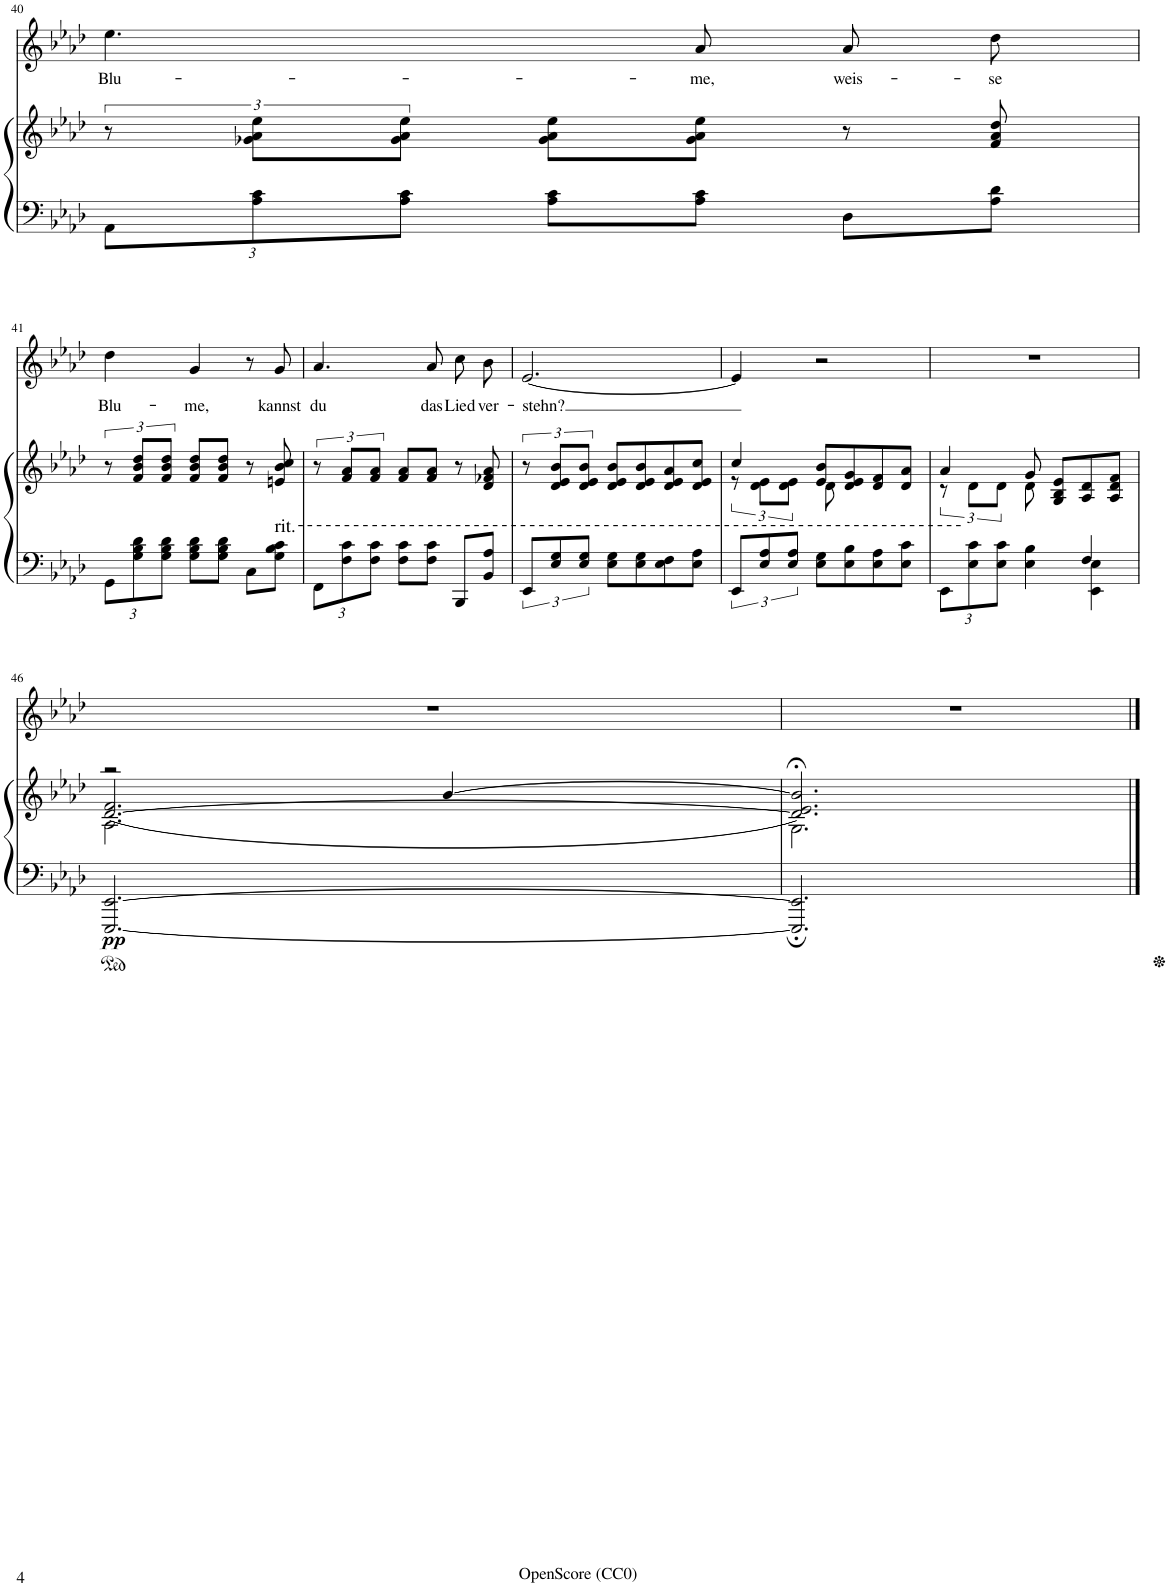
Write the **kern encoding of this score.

**kern	**kern	**dynam	**kern	**text
*part2	*part2	*part2	*part1	*part1
*staff3	*staff2	*staff2/3	*staff1	*staff1
*I"Piano	*	*	*I"Voice	*
*I'Pno	*	*	*	*
!!LO:PB:g=z
*clefF4	*clefG2	*	*clefG2	*
*k[b-e-a-d-]	*k[b-e-a-d-]	*	*k[b-e-a-d-]	*
*M3/4	*M3/4	*	*M3/4	*
*Xbrackettup	*	*	*	*
=40	=40	=40	=40	=40
!	!	!	!	!LO:LY:b
12AA-\L	12r	.	4.ee-\	Blu-
12A-\ 12c\	12g-X\ 12a-\ 12ee-\L	.	.	.
12A-\ 12c\J	12g-\ 12a-\ 12ee-\J	.	.	.
8A-\ 8c\L	8g-\ 8a-\ 8ee-\L	.	.	.
!	!	!	!	!LO:LY:b
8A-\ 8c\J	8g-\ 8a-\ 8ee-\J	.	8a-/	-me,
!	!	!	!	!LO:LY:b
8D-\L	8r	.	8a-\L	weis-
!	!	!	!	!LO:LY:b
8A-\ 8d-\J	8f/ 8a-/ 8dd-/	.	8dd-\J	-se
!!LO:LB:g=z
=41	=41	=41	=41	=41
!	!	!	!	!LO:LY:b
12GG\L	12r	.	4dd-\	Blu-
12G\ 12B-\ 12d-\	12f/ 12b-/ 12dd-/L	.	.	.
12G\ 12B-\ 12d-\J	12f/ 12b-/ 12dd-/J	.	.	.
!	!	!	!	!LO:LY:b
8G\ 8B-\ 8d-\L	8f/ 8b-/ 8dd-/L	.	4g/	-me,
8G\ 8B-\ 8d-\J	8f/ 8b-/ 8dd-/J	.	.	.
8C\L	8r	.	8r	.
!LO:TX:a:t=rit.	!	!	!	!
!	!	!	!	!LO:LY:b
8G\ 8B-\ 8c\J	8en/ 8b-/ 8cc/	.	8g/	kannst
=42	=42	=42	=42	=42
!	!	!	!	!LO:LY:b
12FF\L	12r	.	4.a-/	du
12F\ 12c\	12f/ 12a-/L	.	.	.
12F\ 12c\J	12f/ 12a-/J	.	.	.
8F\ 8c\L	8f/ 8a-/L	.	.	.
!	!	!	!	!LO:LY:b
8F\ 8c\J	8f/ 8a-/J	.	8a-/	das
!	!	!	!	!LO:LY:b
8BBB-/L	8r	.	8cc\L	Lied
!	!	!	!	!LO:LY:b
8BB-/ 8A-/J	8d-/ 8f-X/ 8a-/	.	8b-\J	ver-
=43	=43	=43	=43	=43
*brackettup	*	*	*	*
!	!	!	!	!LO:LY:b
12EE-/L	12r	.	[2.e-/	-stehn?
12E-/ 12G/	12d-/ 12e-/ 12b-/L	.	.	.
12E-/ 12G/J	12d-/ 12e-/ 12b-/J	.	.	.
8E-\ 8G\L	8d-/ 8e-/ 8b-/L	.	.	.
8E-\ 8G\	8d-/ 8e-/ 8b-/	.	.	.
8E-\ 8F\	8d-/ 8e-/ 8a-/	.	.	.
8E-\ 8A-\J	8d-/ 8e-/ 8cc/J	.	.	.
=44	=44	=44	=44	=44
*	*^	*	*	*
12EE-/L	4cc/	12r	.	4e-/]	.
12E-/ 12A-/	.	12d-\ 12e-\L	.	.	.
12E-/ 12A-/J	.	12d-\ 12e-\J	.	.	.
8E-\ 8G\L	8e-/ 8b-/L	8d-\	.	2r	.
8E-\ 8B-\	8d-/ 8e-/ 8g/	8ryy	.	.	.
8E-\ 8A-\	8d-/ 8f/	4ryy	.	.	.
8E-\ 8c\J	8d-/ 8a-/J	.	.	.	.
=45	=45	=45	=45	=45	=45
*Xbrackettup	*	*	*	*	*
*^	*	*	*	*	*
12EE-\L	4ryy	4a-/	12r	.	2.r	.
12E-\ 12c\	.	.	12d-\L	.	.	.
12E-\ 12c\J	.	.	12d-\J	.	.	.
4E-\ 4B-\	4ryy	8g/	8d-\	.	.	.
.	.	8G/ 8B-/ 8e-/L	8ryy	.	.	.
4EE-\ 4E-\	8F/	8A-/ 8d-/	4ryy	.	.	.
.	8ryy	8A-/ 8d-/ 8f/J	.	.	.	.
!!LO:LB:g=z
=46	=46	=46	=46	=46	=46	=46
*	*	*	*^	*	*	*
!	!	!	!	!	!LO:DY:b=2	!	!
*v	*v	*	*	*	*	*	*
[2.EEE-/ [2.EE-/	2r	([2.d-/ 2.f/	2.A-\	pp	2.r	.
.	[4b-/	.	.	.	.	.
*	*	*v	*v	*	*	*
=47	=47	=47	=47	=47	=47
2.EEE-/]; 2.EE-/];	2.d-/];< 2.e-/;< 2.b-/];<)	2.G\	.	2.r	.
*	*v	*v	*	*	*
==	==	==	==	==
*-	*-	*-	*-	*-
